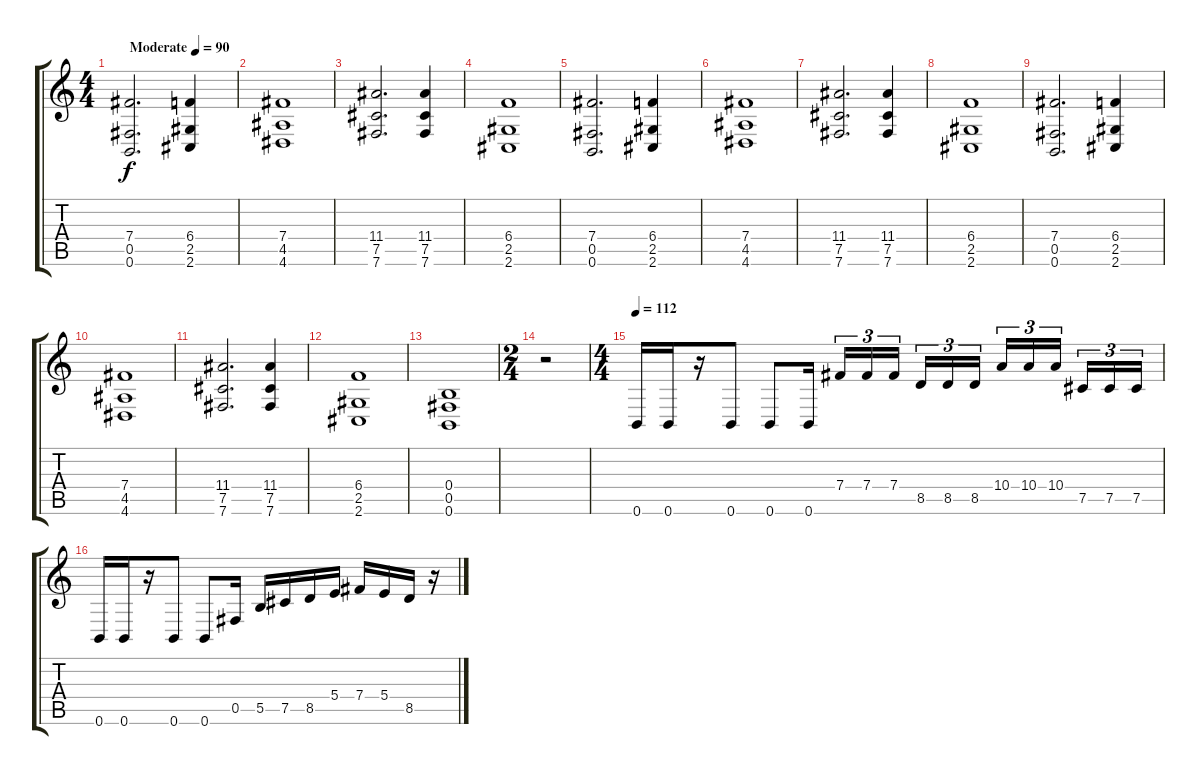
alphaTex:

\track (" " " ") {instrument distortionguitar}
\staff {score tabs}
\tuning (Db4 Ab3 E3 B2 Gb2 B1) {hide}
\ts (4 4)
\tempo (90 "Moderate")
\clef g2
\ks c
(7.4 0.5 0.6).2{d dy f instrument distortionguitar} (6.4 2.5 2.6).4 |
(7.4 4.5 4.6).1 |
(11.4 7.5 7.6).2{d} (11.4 7.5 7.6).4 |
(6.4 2.5 2.6).1 |
(7.4 0.5 0.6).2{d} (6.4 2.5 2.6).4 |
(7.4 4.5 4.6).1 |
(11.4 7.5 7.6).2{d} (11.4 7.5 7.6).4 |
(6.4 2.5 2.6).1 |
(7.4 0.5 0.6).2{d} (6.4 2.5 2.6).4 |
(7.4 4.5 4.6).1 |
(11.4 7.5 7.6).2{d} (11.4 7.5 7.6).4 |
(6.4 2.5 2.6).1 |
(0.4 0.5 0.6).1 |
\ts (2 4)
r.2 |
\ts (4 4)
\tempo 112
0.6.16 0.6.16 r.16 0.6.8 0.6.8 0.6.16 7.4.16{tu (3 2)} 7.4.16{tu (3 2)} 7.4.16{tu (3 2) beam splitsecondary} 8.5.16{tu (3 2)} 8.5.16{tu (3 2)} 8.5.16{tu (3 2)} 10.4.16{tu (3 2)} 10.4.16{tu (3 2)} 10.4.16{tu (3 2) beam splitsecondary} 7.5.16{tu (3 2)} 7.5.16{tu (3 2)} 7.5.16{tu (3 2)} |
0.6.16 0.6.16 r.16 0.6.8 0.6.8 0.5.16 5.5.16 7.5.16 8.5.16 5.4.16 7.4.16 5.4.16 8.5.16 r.16
